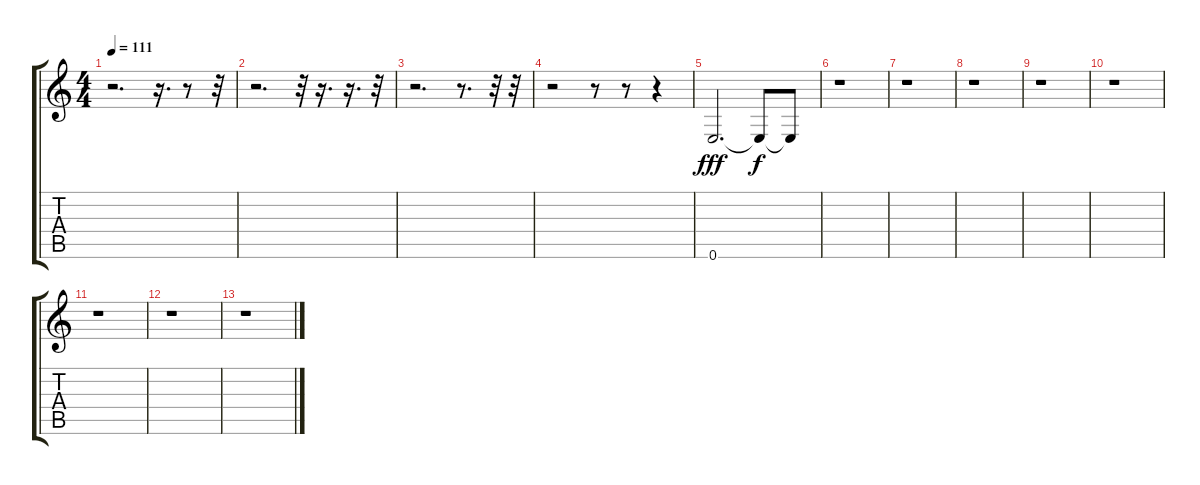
\track "" {instrument slapbass2}
\staff {score tabs}
\tuning (E4 B3 G3 D3 A2 E2) {hide}
\ts (4 4)
\tempo 111
\clef g2
\ks c
r.2{d dy f} r.16{d} r.8 r.32 |
r.2{d} r.32 r.16{d} r.16{d} r.32 |
r.2{d} r.8{d} r.32 r.32 |
r.2 r.8 r.8 r.4 |
0.6.2{d dy fff} 0.6{t}.8{dy f} 0.6{t}.8 |
r.1 |
r.1 |
r.1 |
r.1 |
r.1 |
r.1 |
r.1 |
r.1
